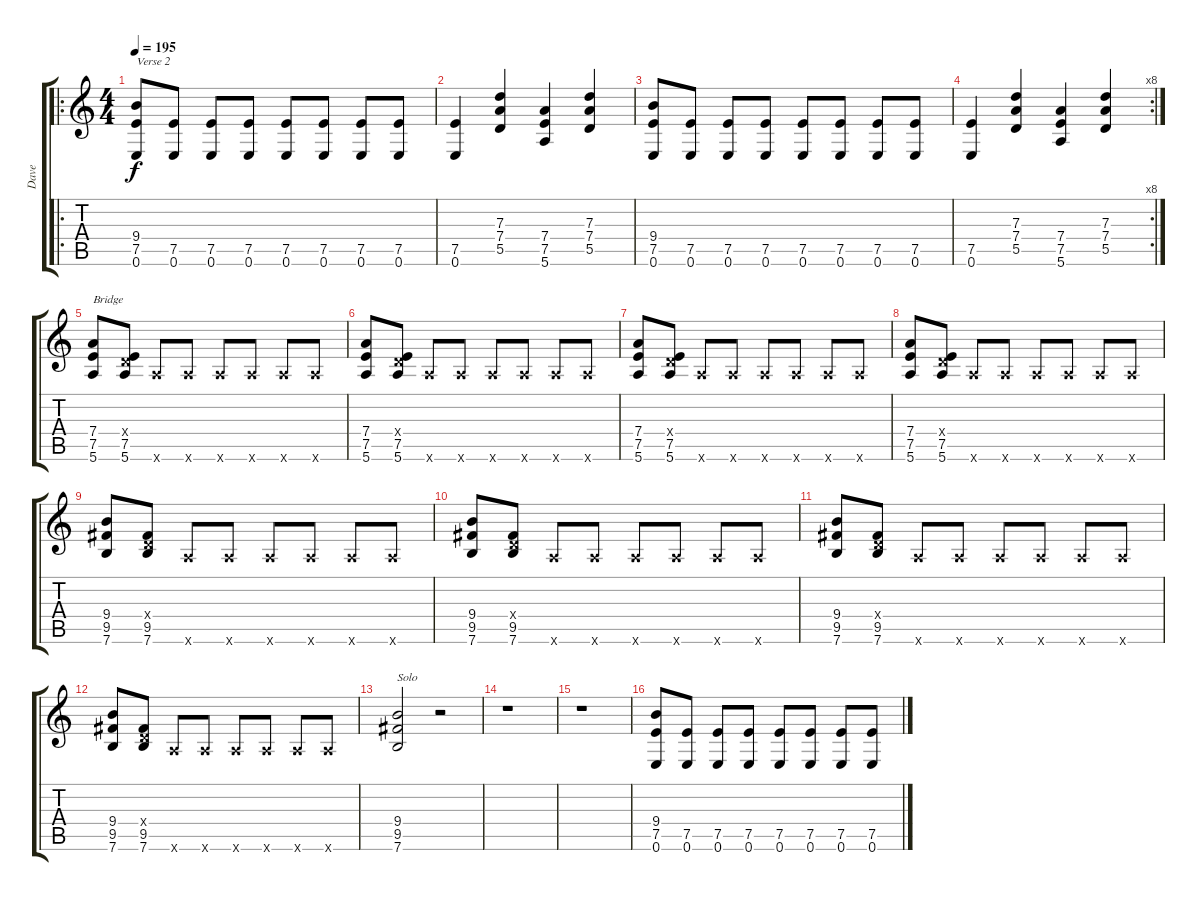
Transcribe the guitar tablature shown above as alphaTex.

\track ("Dave" "Dave") {instrument distortionguitar}
\staff {score tabs}
\tuning (E4 B3 G3 D3 A2 E2) {hide}
\ro
\ts (4 4)
\tempo 195
\clef g2
\ks c
(9.4 7.5 0.6).8{txt "Verse 2" dy f} (7.5 0.6).8 (7.5 0.6).8 (7.5 0.6).8 (7.5 0.6).8 (7.5 0.6).8 (7.5 0.6).8 (7.5 0.6).8 |
(7.5 0.6).4 (7.3 7.4 5.5).4 (7.4 7.5 5.6).4 (7.3 7.4 5.5).4 |
(9.4 7.5 0.6).8 (7.5 0.6).8 (7.5 0.6).8 (7.5 0.6).8 (7.5 0.6).8 (7.5 0.6).8 (7.5 0.6).8 (7.5 0.6).8 |
\rc 8
(7.5 0.6).4 (7.3 7.4 5.5).4 (7.4 7.5 5.6).4 (7.3 7.4 5.5).4 |
(7.4 7.5 5.6).8{txt "Bridge"} (0.4{x} 7.5 5.6).8 5.6{x}.8 5.6{x}.8 5.6{x}.8 5.6{x}.8 5.6{x}.8 5.6{x}.8 |
(7.4 7.5 5.6).8 (0.4{x} 7.5 5.6).8 5.6{x}.8 5.6{x}.8 5.6{x}.8 5.6{x}.8 5.6{x}.8 5.6{x}.8 |
(7.4 7.5 5.6).8 (0.4{x} 7.5 5.6).8 5.6{x}.8 5.6{x}.8 5.6{x}.8 5.6{x}.8 5.6{x}.8 5.6{x}.8 |
(7.4 7.5 5.6).8 (0.4{x} 7.5 5.6).8 5.6{x}.8 5.6{x}.8 5.6{x}.8 5.6{x}.8 5.6{x}.8 5.6{x}.8 |
(9.4 9.5 7.6).8 (0.4{x} 9.5 7.6).8 5.6{x}.8 5.6{x}.8 5.6{x}.8 5.6{x}.8 5.6{x}.8 5.6{x}.8 |
(9.4 9.5 7.6).8 (0.4{x} 9.5 7.6).8 5.6{x}.8 5.6{x}.8 5.6{x}.8 5.6{x}.8 5.6{x}.8 5.6{x}.8 |
(9.4 9.5 7.6).8 (0.4{x} 9.5 7.6).8 5.6{x}.8 5.6{x}.8 5.6{x}.8 5.6{x}.8 5.6{x}.8 5.6{x}.8 |
(9.4 9.5 7.6).8 (0.4{x} 9.5 7.6).8 5.6{x}.8 5.6{x}.8 5.6{x}.8 5.6{x}.8 5.6{x}.8 5.6{x}.8 |
(9.4 9.5 7.6).2{txt "Solo"} r.2 |
r.1 |
r.1 |
(9.4 7.5 0.6).8 (7.5 0.6).8 (7.5 0.6).8 (7.5 0.6).8 (7.5 0.6).8 (7.5 0.6).8 (7.5 0.6).8 (7.5 0.6).8
